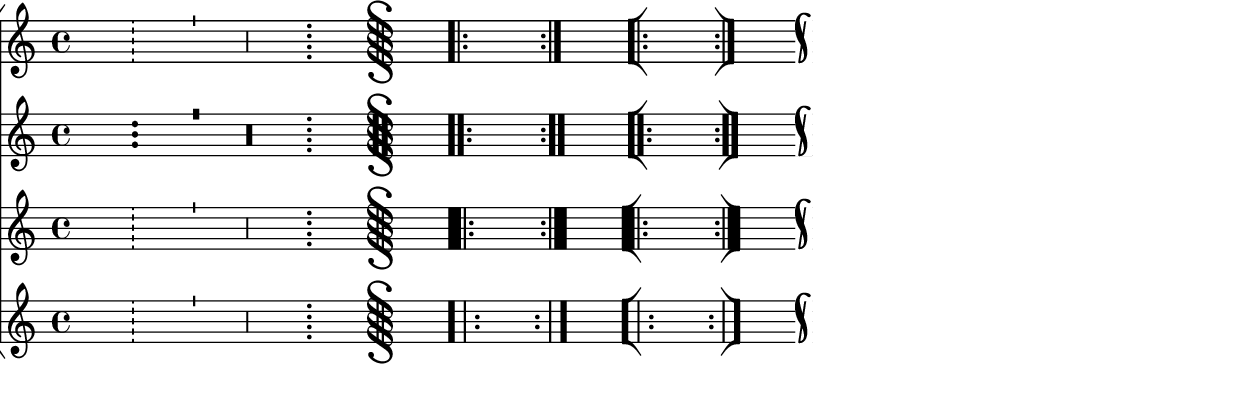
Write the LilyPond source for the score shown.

%% Generated by lilypond-book
%% Options: [exampleindent=10.16\mm,indent=0\mm,line-width=160\mm,paper-height=845.047\pt,paper-width=597.508\pt,papersize='(cons (* 597.508 pt) (* 845.047 pt))]
\include "lilypond-book-preamble.ly"


% ****************************************************************
% Start cut-&-pastable-section
% ****************************************************************

#(ly:set-option 'eps-box-padding 3.000000)



\paper {
  #(set-paper-size '(cons (* 597.508 pt) (* 845.047 pt)))
  indent = 0\mm
  line-width = 160\mm
  % offset the left padding, also add 1mm as lilypond creates cropped
  % images with a little space on the right
  line-width = #(- line-width (* mm  3.000000) (* mm 1))
}

\layout {
  
}




% ****************************************************************
% ly snippet:
% ****************************************************************
\sourcefilename "/lilypond-2.27.0/input/regression/bar-line-thickness.ly"
\sourcefileline 0
\version "2.23.11"

\header {
  texidoc = "The @code{hair-thickness} property sets the thickness of
thin bar lines, the @code{thick-thickness} property sets the thickness
of thick bar lines, and the @code{kern} property sets the spacing
within composite bar lines."
}

bars = {
  s1 \bar "!"
  s1 \bar "'"
  s1 \bar ","
  s1 \bar ";"
  s1 \bar "S"
  s1 \bar ".|:"
  s1 \bar ":|."
  s1 \bar "[|:"
  s1 \bar ":|]"
  s1 \bar "k"
}

\new ChoirStaff <<
  \new Staff \with {
    instrumentName = "default"
  } \bars

  \new Staff \with {
    instrumentName = \markup \column { "3x hair-" thickness }
    \override BarLine.hair-thickness = #5.7
  } \bars

  \new Staff \with {
    instrumentName = \markup \column { "2x thick-" thickness }
    \override BarLine.thick-thickness = #12.0
  } \bars

  \new Staff \with {
    instrumentName = "3x kern"
    \override BarLine.kern = #9.0
  } \bars
>>



% ****************************************************************
% end ly snippet
% ****************************************************************
